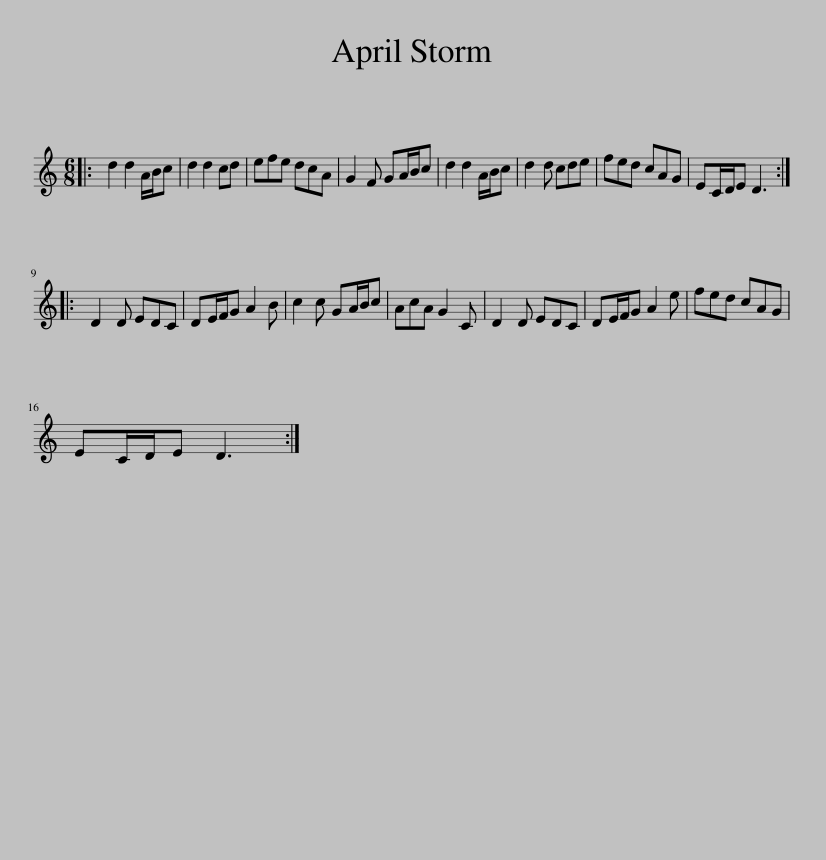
X:1
L:1/8
M:6/8
I:linebreak $
K:C
V:1 treble
V:1
|: d2 d2 A/B/c | d2 d2 cd | efe dcA | G2 F GA/B/c | d2 d2 A/B/c | %5
 d2 d cde | fed cAG | EC/D/E D3 ::$ D2 D EDC | DE/F/G A2 B | %10
 c2 c GA/B/c | AcA G2 C | D2 D EDC | DE/F/G A2 e | fed cAG |$ %15
 EC/D/E D3 :| %16
